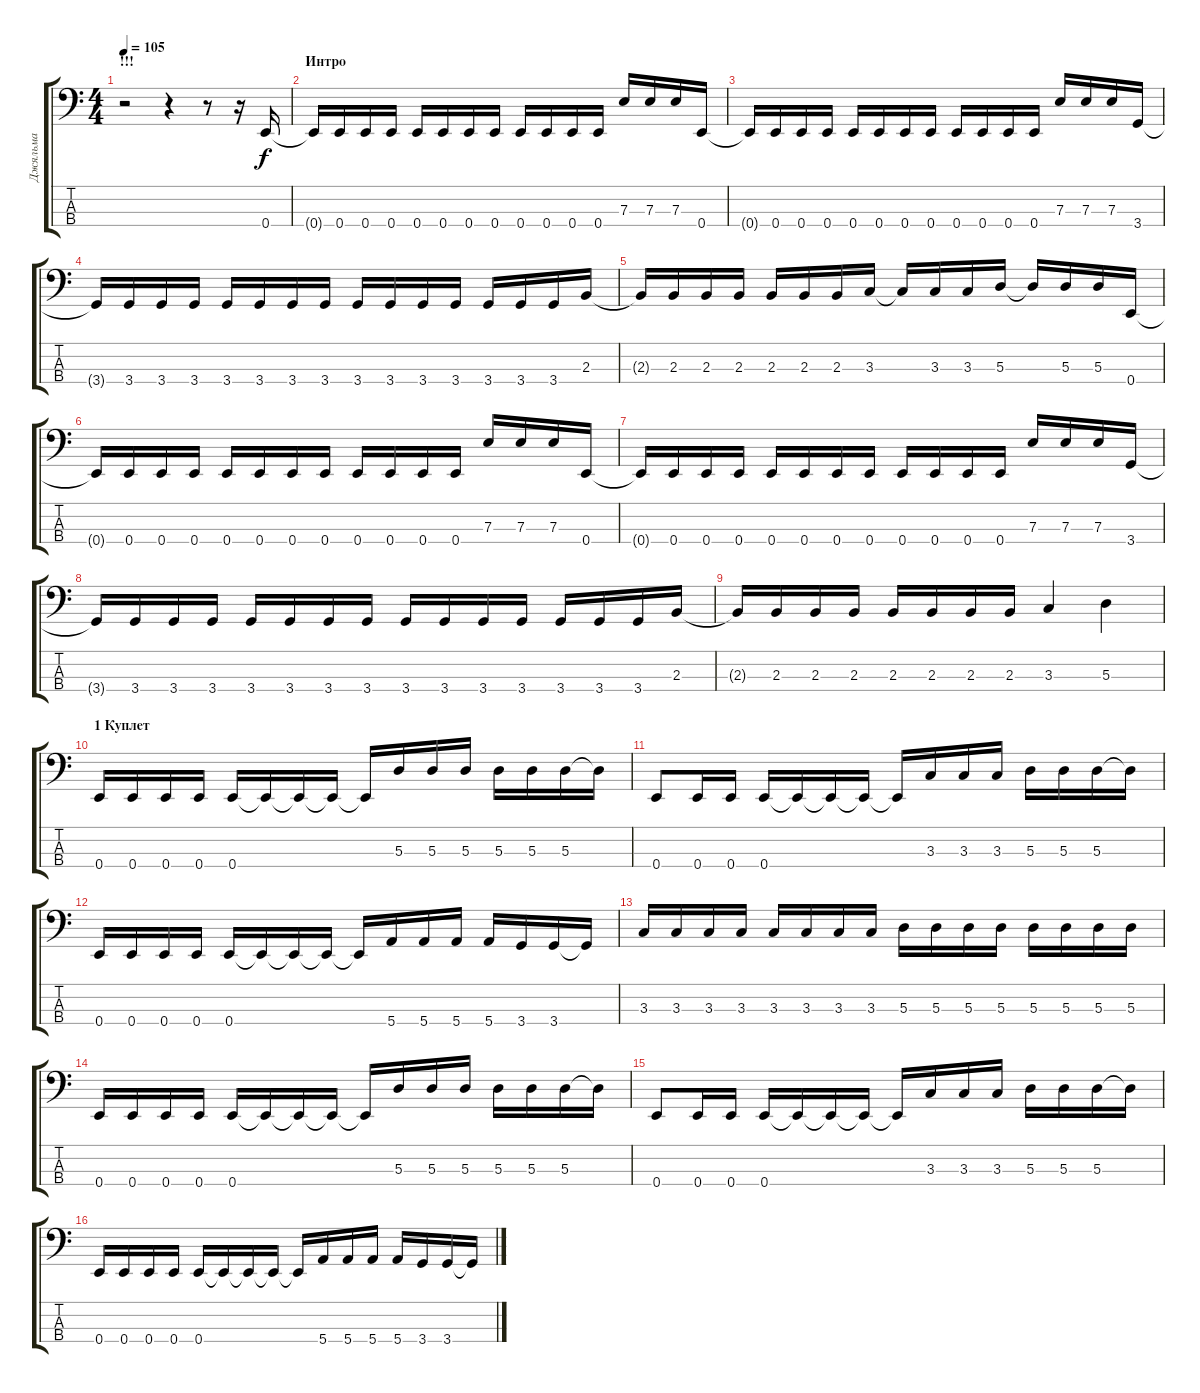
\track ("Джяльма" "Джяльма") {instrument electricbassfinger}
\staff {score tabs}
\tuning (G2 D2 A1 E1) {hide}
\ts (4 4)
\section ("" "!!!")
\tempo 105
\clef f4
\ks c
r.2{dy f instrument electricbassfinger} r.4 r.8 r.16 0.4.16 |
\section ("" "Интро")
0.4{t}.16 0.4.16 0.4.16 0.4.16 0.4.16 0.4.16 0.4.16 0.4.16 0.4.16 0.4.16 0.4.16 0.4.16 7.3.16 7.3.16 7.3.16 0.4.16 |
0.4{t}.16 0.4.16 0.4.16 0.4.16 0.4.16 0.4.16 0.4.16 0.4.16 0.4.16 0.4.16 0.4.16 0.4.16 7.3.16 7.3.16 7.3.16 3.4.16 |
3.4{t}.16 3.4.16 3.4.16 3.4.16 3.4.16 3.4.16 3.4.16 3.4.16 3.4.16 3.4.16 3.4.16 3.4.16 3.4.16 3.4.16 3.4.16 2.3.16 |
2.3{t}.16 2.3.16 2.3.16 2.3.16 2.3.16 2.3.16 2.3.16 3.3.16 3.3{t}.16 3.3.16 3.3.16 5.3.16 5.3{t}.16 5.3.16 5.3.16 0.4.16 |
0.4{t}.16 0.4.16 0.4.16 0.4.16 0.4.16 0.4.16 0.4.16 0.4.16 0.4.16 0.4.16 0.4.16 0.4.16 7.3.16 7.3.16 7.3.16 0.4.16 |
0.4{t}.16 0.4.16 0.4.16 0.4.16 0.4.16 0.4.16 0.4.16 0.4.16 0.4.16 0.4.16 0.4.16 0.4.16 7.3.16 7.3.16 7.3.16 3.4.16 |
3.4{t}.16 3.4.16 3.4.16 3.4.16 3.4.16 3.4.16 3.4.16 3.4.16 3.4.16 3.4.16 3.4.16 3.4.16 3.4.16 3.4.16 3.4.16 2.3.16 |
2.3{t}.16 2.3.16 2.3.16 2.3.16 2.3.16 2.3.16 2.3.16 2.3.16 3.3.4 5.3.4 |
\section ("" "1 Куплет")
0.4.16 0.4.16 0.4.16 0.4.16 0.4.16 0.4{t}.16 0.4{t}.16 0.4{t}.16 0.4{t}.16 5.3.16 5.3.16 5.3.16 5.3.16 5.3.16 5.3.16 5.3{t}.16 |
0.4.8 0.4.16 0.4.16 0.4.16 0.4{t}.16 0.4{t}.16 0.4{t}.16 0.4{t}.16 3.3.16 3.3.16 3.3.16 5.3.16 5.3.16 5.3.16 5.3{t}.16 |
0.4.16 0.4.16 0.4.16 0.4.16 0.4.16 0.4{t}.16 0.4{t}.16 0.4{t}.16 0.4{t}.16 5.4.16 5.4.16 5.4.16 5.4.16 3.4.16 3.4.16 3.4{t}.16 |
3.3.16 3.3.16 3.3.16 3.3.16 3.3.16 3.3.16 3.3.16 3.3.16 5.3.16 5.3.16 5.3.16 5.3.16 5.3.16 5.3.16 5.3.16 5.3.16 |
0.4.16 0.4.16 0.4.16 0.4.16 0.4.16 0.4{t}.16 0.4{t}.16 0.4{t}.16 0.4{t}.16 5.3.16 5.3.16 5.3.16 5.3.16 5.3.16 5.3.16 5.3{t}.16 |
0.4.8 0.4.16 0.4.16 0.4.16 0.4{t}.16 0.4{t}.16 0.4{t}.16 0.4{t}.16 3.3.16 3.3.16 3.3.16 5.3.16 5.3.16 5.3.16 5.3{t}.16 |
0.4.16 0.4.16 0.4.16 0.4.16 0.4.16 0.4{t}.16 0.4{t}.16 0.4{t}.16 0.4{t}.16 5.4.16 5.4.16 5.4.16 5.4.16 3.4.16 3.4.16 3.4{t}.16
